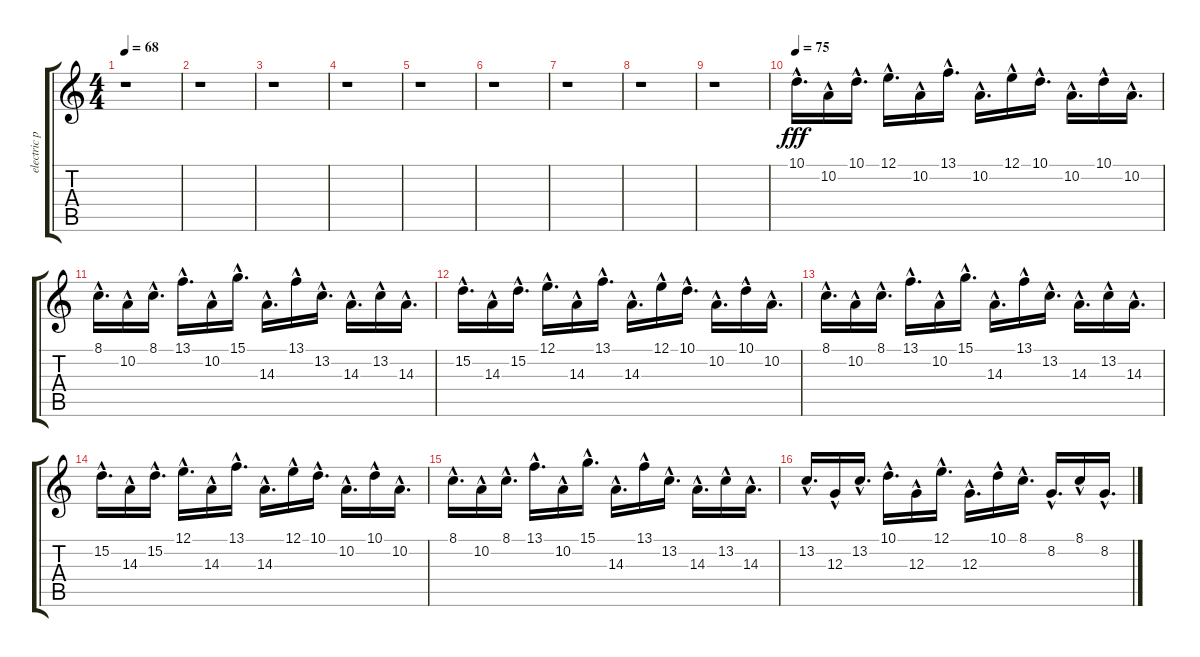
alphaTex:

\track ("electric piano" "electric p") {instrument electricpiano1}
\staff {score tabs}
\tuning (E4 B3 G3 D3 A2 E2) {hide}
\ts (4 4)
\tempo 68
\clef g2
\ks c
r.1{dy fff instrument electricpiano1} |
r.1 |
r.1 |
r.1 |
r.1 |
r.1 |
r.1 |
r.1 |
r.1 |
\tempo 75
10.1{hac}.16{d} 10.2{hac}.16 10.1{hac}.16{d} 12.1{hac}.16{d} 10.2{hac}.16 13.1{hac}.16{d} 10.2{hac}.16{d} 12.1{hac}.16 10.1{hac}.16{d} 10.2{hac}.16{d} 10.1{hac}.16 10.2{hac}.16{d} |
8.1{hac}.16{d} 10.2{hac}.16 8.1{hac}.16{d} 13.1{hac}.16{d} 10.2{hac}.16 15.1{hac}.16{d} 14.3{hac}.16{d} 13.1{hac}.16 13.2{hac}.16{d} 14.3{hac}.16{d} 13.2{hac}.16 14.3{hac}.16{d} |
15.2{hac}.16{d} 14.3{hac}.16 15.2{hac}.16{d} 12.1{hac}.16{d} 14.3{hac}.16 13.1{hac}.16{d} 14.3{hac}.16{d} 12.1{hac}.16 10.1{hac}.16{d} 10.2{hac}.16{d} 10.1{hac}.16 10.2{hac}.16{d} |
8.1{hac}.16{d} 10.2{hac}.16 8.1{hac}.16{d} 13.1{hac}.16{d} 10.2{hac}.16 15.1{hac}.16{d} 14.3{hac}.16{d} 13.1{hac}.16 13.2{hac}.16{d} 14.3{hac}.16{d} 13.2{hac}.16 14.3{hac}.16{d} |
15.2{hac}.16{d} 14.3{hac}.16 15.2{hac}.16{d} 12.1{hac}.16{d} 14.3{hac}.16 13.1{hac}.16{d} 14.3{hac}.16{d} 12.1{hac}.16 10.1{hac}.16{d} 10.2{hac}.16{d} 10.1{hac}.16 10.2{hac}.16{d} |
8.1{hac}.16{d} 10.2{hac}.16 8.1{hac}.16{d} 13.1{hac}.16{d} 10.2{hac}.16 15.1{hac}.16{d} 14.3{hac}.16{d} 13.1{hac}.16 13.2{hac}.16{d} 14.3{hac}.16{d} 13.2{hac}.16 14.3{hac}.16{d} |
13.2{hac}.16{d} 12.3{hac}.16 13.2{hac}.16{d} 10.1{hac}.16{d} 12.3{hac}.16 12.1{hac}.16{d} 12.3{hac}.16{d} 10.1{hac}.16 8.1{hac}.16{d} 8.2{hac}.16{d} 8.1{hac}.16 8.2{hac}.16{d}
